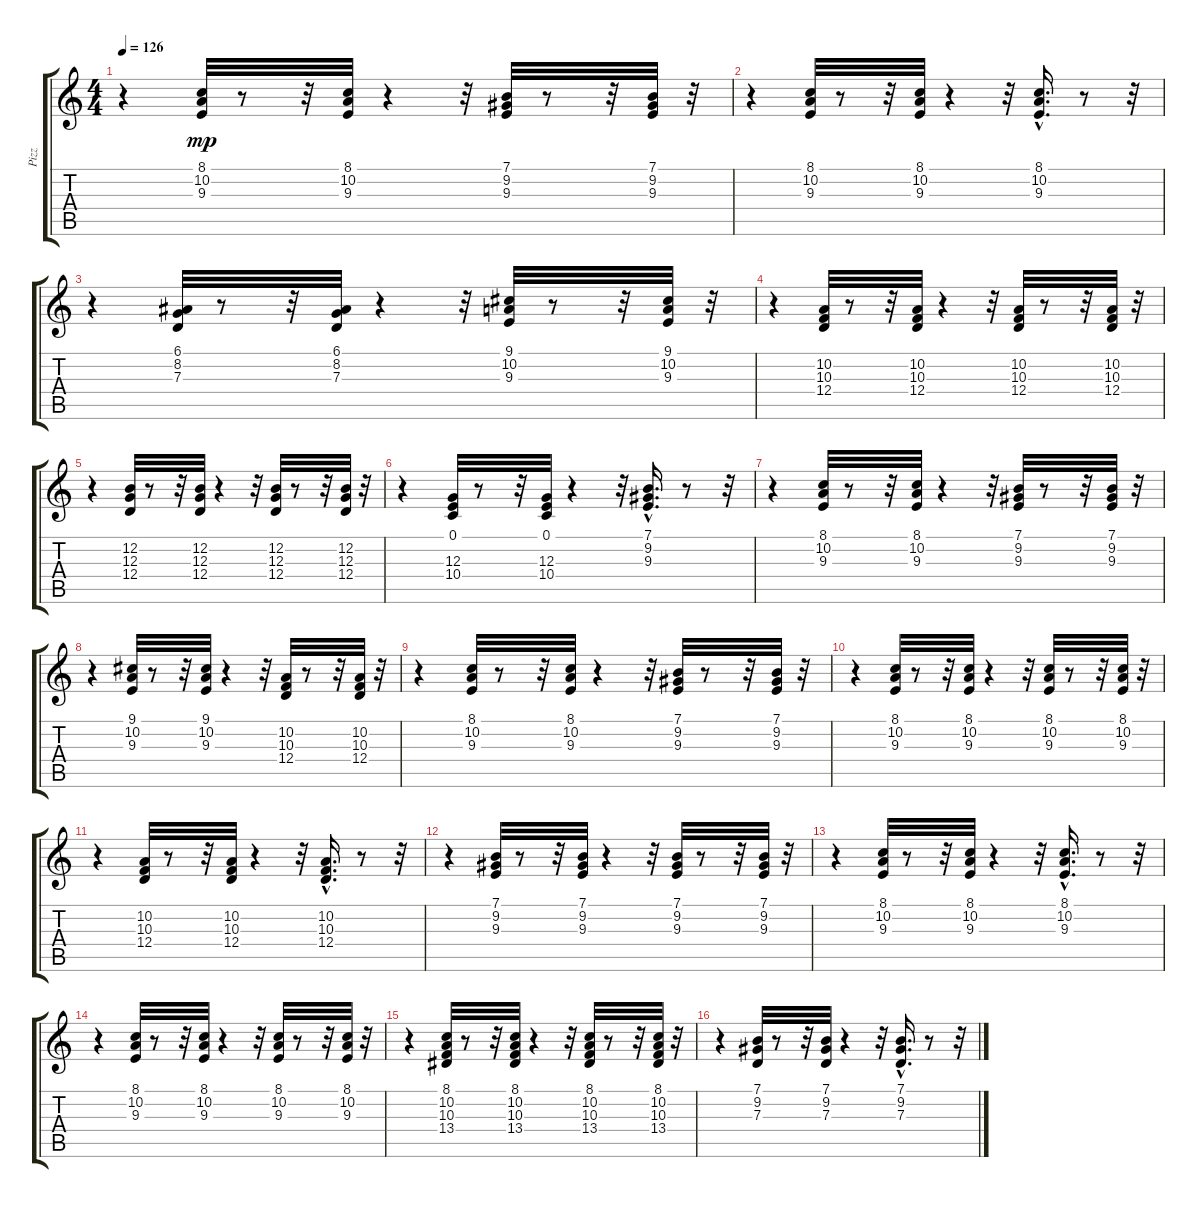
\track ("Pizz" "Pizz") {instrument pizzicatostrings}
\staff {score tabs}
\tuning (E4 B3 G3 D3 A2 E2) {hide}
\ts (4 4)
\tempo 126
\clef g2
\ks c
r.4{dy mp} (8.1 10.2 9.3).32 r.8 r.32 (8.1 10.2 9.3).32 r.4 r.32 (7.1 9.2 9.3).32 r.8 r.32 (7.1 9.2 9.3).32 r.32 |
r.4 (8.1 10.2 9.3).32 r.8 r.32 (8.1 10.2 9.3).32 r.4 r.32 (8.1{hac} 10.2{hac} 9.3{hac}).16{d} r.8 r.32 |
r.4 (6.1 8.2 7.3).32 r.8 r.32 (6.1 8.2 7.3).32 r.4 r.32 (9.1 10.2 9.3).32 r.8 r.32 (9.1 10.2 9.3).32 r.32 |
r.4 (10.2 10.3 12.4).32 r.8 r.32 (10.2 10.3 12.4).32 r.4 r.32 (10.2 10.3 12.4).32 r.8 r.32 (10.2 10.3 12.4).32 r.32 |
r.4 (12.2 12.3 12.4).32 r.8 r.32 (12.2 12.3 12.4).32 r.4 r.32 (12.2 12.3 12.4).32 r.8 r.32 (12.2 12.3 12.4).32 r.32 |
r.4 (0.1 12.3 10.4).32 r.8 r.32 (0.1 12.3 10.4).32 r.4 r.32 (7.1{hac} 9.2{hac} 9.3{hac}).16{d} r.8 r.32 |
r.4 (8.1 10.2 9.3).32 r.8 r.32 (8.1 10.2 9.3).32 r.4 r.32 (7.1 9.2 9.3).32 r.8 r.32 (7.1 9.2 9.3).32 r.32 |
r.4 (9.1 10.2 9.3).32 r.8 r.32 (9.1 10.2 9.3).32 r.4 r.32 (10.2 10.3 12.4).32 r.8 r.32 (10.2 10.3 12.4).32 r.32 |
r.4 (8.1 10.2 9.3).32 r.8 r.32 (8.1 10.2 9.3).32 r.4 r.32 (7.1 9.2 9.3).32 r.8 r.32 (7.1 9.2 9.3).32 r.32 |
r.4 (8.1 10.2 9.3).32 r.8 r.32 (8.1 10.2 9.3).32 r.4 r.32 (8.1 10.2 9.3).32 r.8 r.32 (8.1 10.2 9.3).32 r.32 |
r.4 (10.2 10.3 12.4).32 r.8 r.32 (10.2 10.3 12.4).32 r.4 r.32 (10.2{hac} 10.3{hac} 12.4{hac}).16{d} r.8 r.32 |
r.4 (7.1 9.2 9.3).32 r.8 r.32 (7.1 9.2 9.3).32 r.4 r.32 (7.1 9.2 9.3).32 r.8 r.32 (7.1 9.2 9.3).32 r.32 |
r.4 (8.1 10.2 9.3).32 r.8 r.32 (8.1 10.2 9.3).32 r.4 r.32 (8.1{hac} 10.2{hac} 9.3{hac}).16{d} r.8 r.32 |
r.4 (8.1 10.2 9.3).32 r.8 r.32 (8.1 10.2 9.3).32 r.4 r.32 (8.1 10.2 9.3).32 r.8 r.32 (8.1 10.2 9.3).32 r.32 |
r.4 (8.1 10.2 10.3 13.4).32 r.8 r.32 (8.1 10.2 10.3 13.4).32 r.4 r.32 (8.1 10.2 10.3 13.4).32 r.8 r.32 (8.1 10.2 10.3 13.4).32 r.32 |
r.4 (7.1 9.2 7.3).32 r.8 r.32 (7.1 9.2 7.3).32 r.4 r.32 (7.1{hac} 9.2{hac} 7.3{hac}).16{d} r.8 r.32
